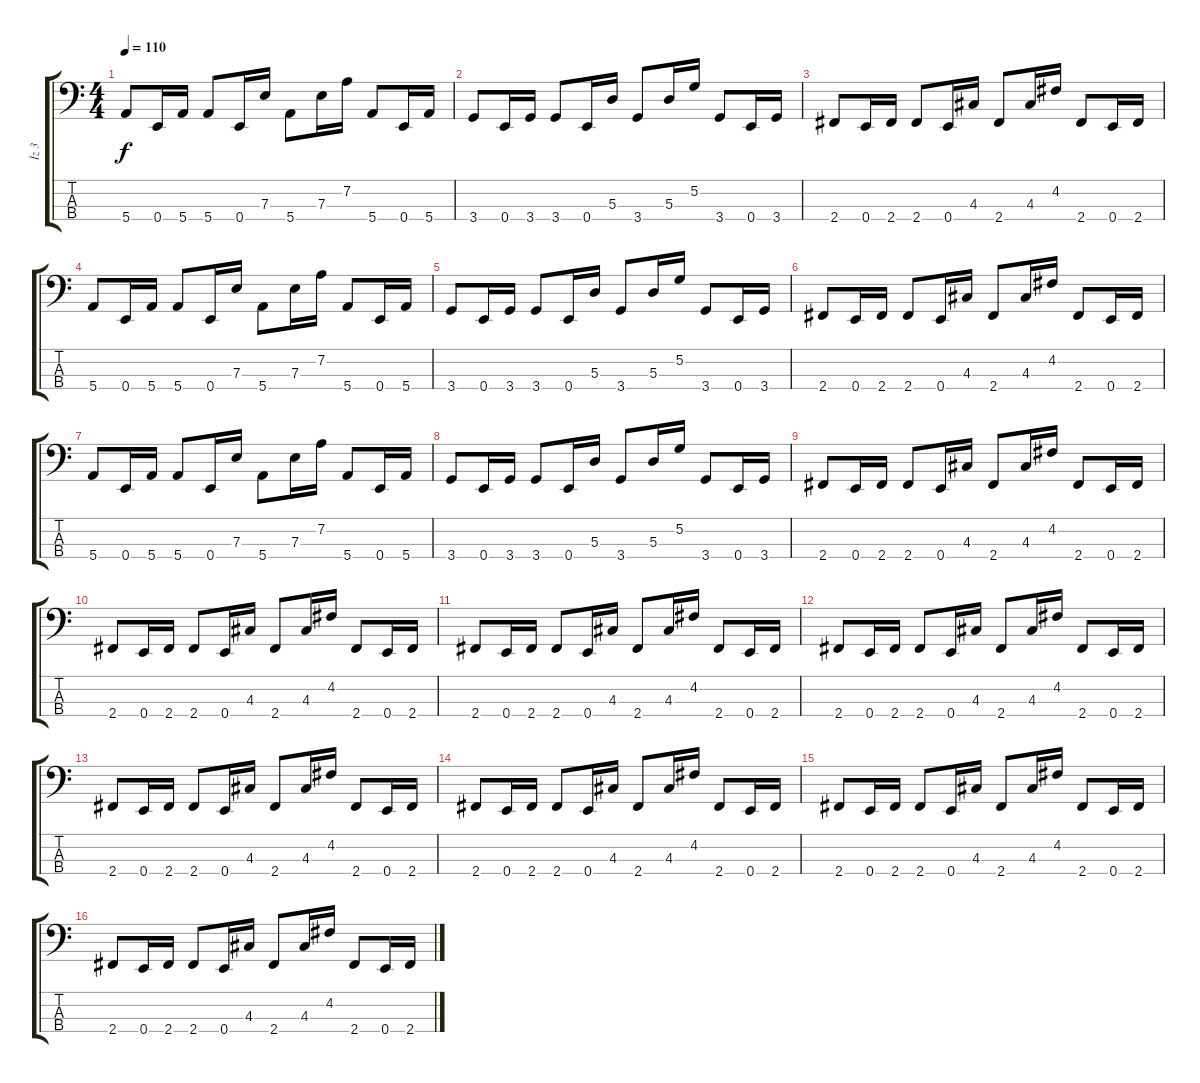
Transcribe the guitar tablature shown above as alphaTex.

\track ("İz 3" "İz 3") {instrument slapbass2}
\staff {score tabs}
\tuning (G2 D2 A1 E1) {hide}
\ts (4 4)
\tempo 110
\clef f4
\ks c
5.4.8{dy f} 0.4.16 5.4.16 5.4.8 0.4.16 7.3.16 5.4.8 7.3.16 7.2.16 5.4.8 0.4.16 5.4.16 |
3.4.8 0.4.16 3.4.16 3.4.8 0.4.16 5.3.16 3.4.8 5.3.16 5.2.16 3.4.8 0.4.16 3.4.16 |
2.4.8 0.4.16 2.4.16 2.4.8 0.4.16 4.3.16 2.4.8 4.3.16 4.2.16 2.4.8 0.4.16 2.4.16 |
5.4.8 0.4.16 5.4.16 5.4.8 0.4.16 7.3.16 5.4.8 7.3.16 7.2.16 5.4.8 0.4.16 5.4.16 |
3.4.8 0.4.16 3.4.16 3.4.8 0.4.16 5.3.16 3.4.8 5.3.16 5.2.16 3.4.8 0.4.16 3.4.16 |
2.4.8 0.4.16 2.4.16 2.4.8 0.4.16 4.3.16 2.4.8 4.3.16 4.2.16 2.4.8 0.4.16 2.4.16 |
5.4.8 0.4.16 5.4.16 5.4.8 0.4.16 7.3.16 5.4.8 7.3.16 7.2.16 5.4.8 0.4.16 5.4.16 |
3.4.8 0.4.16 3.4.16 3.4.8 0.4.16 5.3.16 3.4.8 5.3.16 5.2.16 3.4.8 0.4.16 3.4.16 |
2.4.8 0.4.16 2.4.16 2.4.8 0.4.16 4.3.16 2.4.8 4.3.16 4.2.16 2.4.8 0.4.16 2.4.16 |
2.4.8 0.4.16 2.4.16 2.4.8 0.4.16 4.3.16 2.4.8 4.3.16 4.2.16 2.4.8 0.4.16 2.4.16 |
2.4.8{volume 13} 0.4.16 2.4.16 2.4.8 0.4.16 4.3.16 2.4.8 4.3.16 4.2.16 2.4.8 0.4.16 2.4.16 |
2.4.8{volume 11} 0.4.16 2.4.16 2.4.8 0.4.16 4.3.16 2.4.8 4.3.16 4.2.16 2.4.8 0.4.16 2.4.16 |
2.4.8{volume 9} 0.4.16 2.4.16 2.4.8 0.4.16 4.3.16 2.4.8 4.3.16 4.2.16 2.4.8 0.4.16 2.4.16 |
2.4.8 0.4.16 2.4.16 2.4.8{volume 7} 0.4.16 4.3.16 2.4.8 4.3.16 4.2.16 2.4.8 0.4.16 2.4.16 |
2.4.8 0.4.16 2.4.16 2.4.8 0.4.16{volume 5} 4.3.16 2.4.8 4.3.16 4.2.16 2.4.8 0.4.16 2.4.16 |
2.4.8 0.4.16 2.4.16 2.4.8{volume 3} 0.4.16 4.3.16 2.4.8 4.3.16 4.2.16 2.4.8 0.4.16 2.4.16
